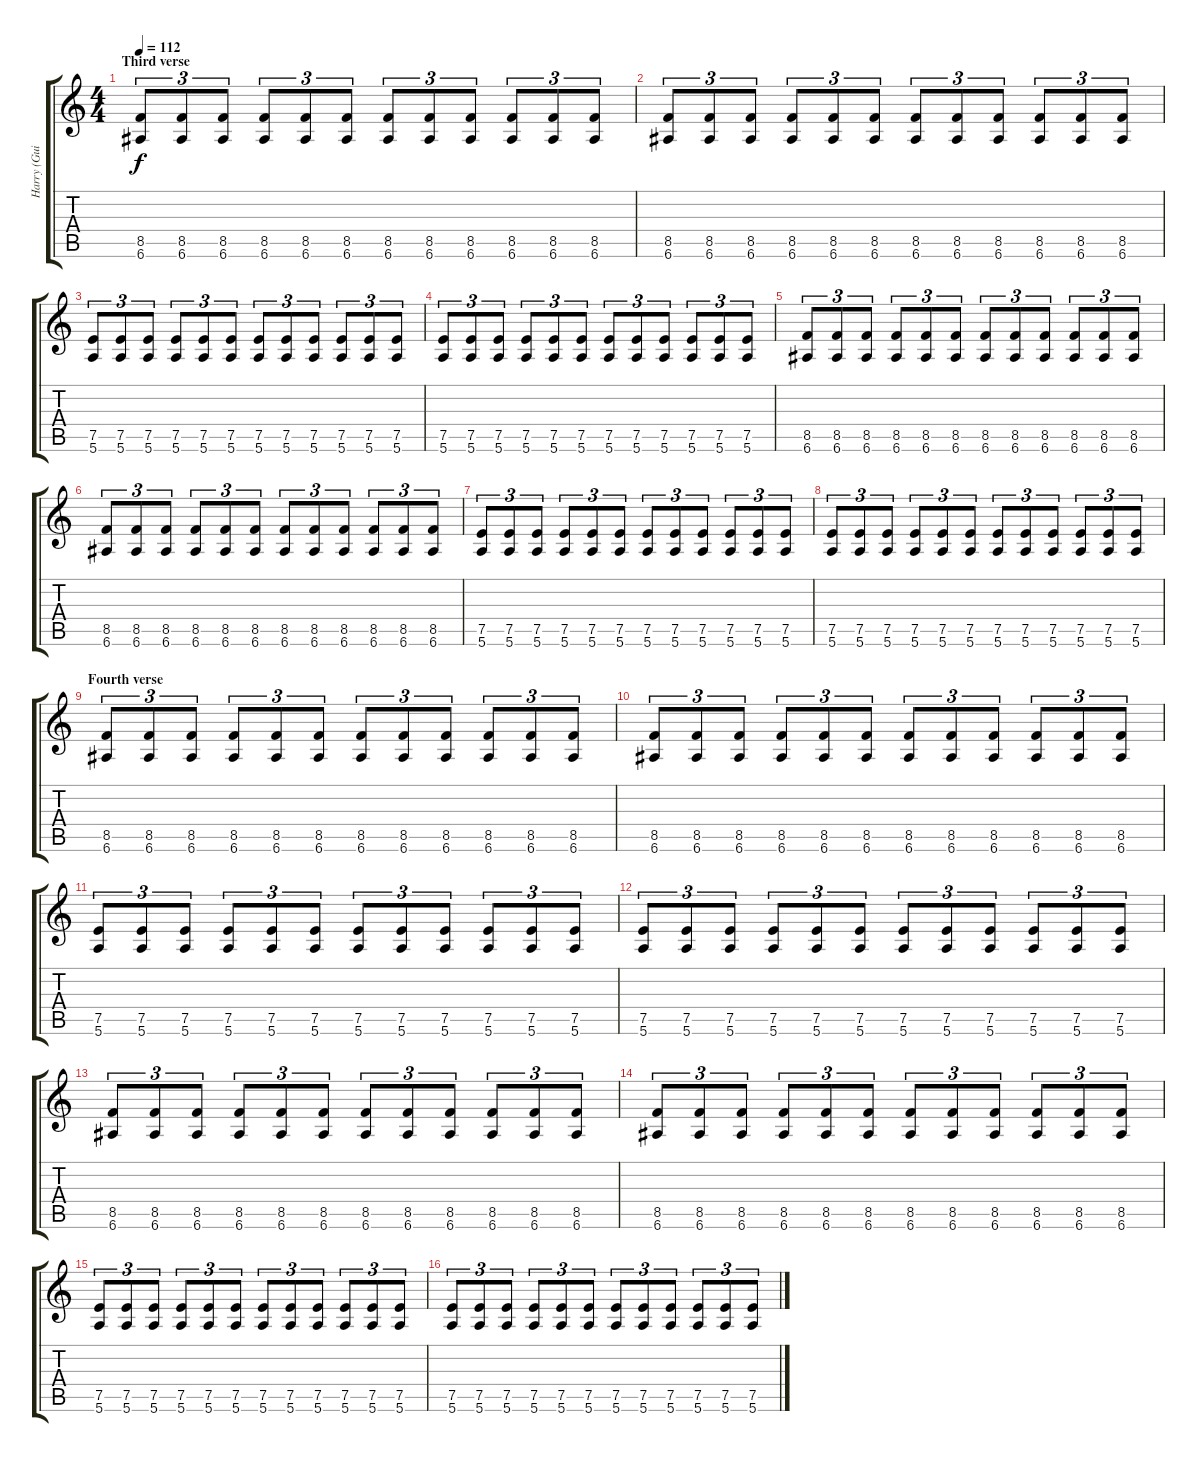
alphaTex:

\track ("Harry (Guitar)" "Harry (Gui") {instrument overdrivenguitar}
\staff {score tabs}
\tuning (E4 B3 G3 D3 A2 E2) {hide}
\ts (4 4)
\section ("" "Third verse")
\tempo 112
\clef g2
\ks c
(8.5 6.6).8{tu (3 2) dy f} (8.5 6.6).8{tu (3 2)} (8.5 6.6).8{tu (3 2)} (8.5 6.6).8{tu (3 2)} (8.5 6.6).8{tu (3 2)} (8.5 6.6).8{tu (3 2)} (8.5 6.6).8{tu (3 2)} (8.5 6.6).8{tu (3 2)} (8.5 6.6).8{tu (3 2)} (8.5 6.6).8{tu (3 2)} (8.5 6.6).8{tu (3 2)} (8.5 6.6).8{tu (3 2)} |
(8.5 6.6).8{tu (3 2)} (8.5 6.6).8{tu (3 2)} (8.5 6.6).8{tu (3 2)} (8.5 6.6).8{tu (3 2)} (8.5 6.6).8{tu (3 2)} (8.5 6.6).8{tu (3 2)} (8.5 6.6).8{tu (3 2)} (8.5 6.6).8{tu (3 2)} (8.5 6.6).8{tu (3 2)} (8.5 6.6).8{tu (3 2)} (8.5 6.6).8{tu (3 2)} (8.5 6.6).8{tu (3 2)} |
(7.5 5.6).8{tu (3 2)} (7.5 5.6).8{tu (3 2)} (7.5 5.6).8{tu (3 2)} (7.5 5.6).8{tu (3 2)} (7.5 5.6).8{tu (3 2)} (7.5 5.6).8{tu (3 2)} (7.5 5.6).8{tu (3 2)} (7.5 5.6).8{tu (3 2)} (7.5 5.6).8{tu (3 2)} (7.5 5.6).8{tu (3 2)} (7.5 5.6).8{tu (3 2)} (7.5 5.6).8{tu (3 2)} |
(7.5 5.6).8{tu (3 2)} (7.5 5.6).8{tu (3 2)} (7.5 5.6).8{tu (3 2)} (7.5 5.6).8{tu (3 2)} (7.5 5.6).8{tu (3 2)} (7.5 5.6).8{tu (3 2)} (7.5 5.6).8{tu (3 2)} (7.5 5.6).8{tu (3 2)} (7.5 5.6).8{tu (3 2)} (7.5 5.6).8{tu (3 2)} (7.5 5.6).8{tu (3 2)} (7.5 5.6).8{tu (3 2)} |
(8.5 6.6).8{tu (3 2)} (8.5 6.6).8{tu (3 2)} (8.5 6.6).8{tu (3 2)} (8.5 6.6).8{tu (3 2)} (8.5 6.6).8{tu (3 2)} (8.5 6.6).8{tu (3 2)} (8.5 6.6).8{tu (3 2)} (8.5 6.6).8{tu (3 2)} (8.5 6.6).8{tu (3 2)} (8.5 6.6).8{tu (3 2)} (8.5 6.6).8{tu (3 2)} (8.5 6.6).8{tu (3 2)} |
(8.5 6.6).8{tu (3 2)} (8.5 6.6).8{tu (3 2)} (8.5 6.6).8{tu (3 2)} (8.5 6.6).8{tu (3 2)} (8.5 6.6).8{tu (3 2)} (8.5 6.6).8{tu (3 2)} (8.5 6.6).8{tu (3 2)} (8.5 6.6).8{tu (3 2)} (8.5 6.6).8{tu (3 2)} (8.5 6.6).8{tu (3 2)} (8.5 6.6).8{tu (3 2)} (8.5 6.6).8{tu (3 2)} |
(7.5 5.6).8{tu (3 2)} (7.5 5.6).8{tu (3 2)} (7.5 5.6).8{tu (3 2)} (7.5 5.6).8{tu (3 2)} (7.5 5.6).8{tu (3 2)} (7.5 5.6).8{tu (3 2)} (7.5 5.6).8{tu (3 2)} (7.5 5.6).8{tu (3 2)} (7.5 5.6).8{tu (3 2)} (7.5 5.6).8{tu (3 2)} (7.5 5.6).8{tu (3 2)} (7.5 5.6).8{tu (3 2)} |
(7.5 5.6).8{tu (3 2)} (7.5 5.6).8{tu (3 2)} (7.5 5.6).8{tu (3 2)} (7.5 5.6).8{tu (3 2)} (7.5 5.6).8{tu (3 2)} (7.5 5.6).8{tu (3 2)} (7.5 5.6).8{tu (3 2)} (7.5 5.6).8{tu (3 2)} (7.5 5.6).8{tu (3 2)} (7.5 5.6).8{tu (3 2)} (7.5 5.6).8{tu (3 2)} (7.5 5.6).8{tu (3 2)} |
\section ("" "Fourth verse")
(8.5 6.6).8{tu (3 2)} (8.5 6.6).8{tu (3 2)} (8.5 6.6).8{tu (3 2)} (8.5 6.6).8{tu (3 2)} (8.5 6.6).8{tu (3 2)} (8.5 6.6).8{tu (3 2)} (8.5 6.6).8{tu (3 2)} (8.5 6.6).8{tu (3 2)} (8.5 6.6).8{tu (3 2)} (8.5 6.6).8{tu (3 2)} (8.5 6.6).8{tu (3 2)} (8.5 6.6).8{tu (3 2)} |
(8.5 6.6).8{tu (3 2)} (8.5 6.6).8{tu (3 2)} (8.5 6.6).8{tu (3 2)} (8.5 6.6).8{tu (3 2)} (8.5 6.6).8{tu (3 2)} (8.5 6.6).8{tu (3 2)} (8.5 6.6).8{tu (3 2)} (8.5 6.6).8{tu (3 2)} (8.5 6.6).8{tu (3 2)} (8.5 6.6).8{tu (3 2)} (8.5 6.6).8{tu (3 2)} (8.5 6.6).8{tu (3 2)} |
(7.5 5.6).8{tu (3 2)} (7.5 5.6).8{tu (3 2)} (7.5 5.6).8{tu (3 2)} (7.5 5.6).8{tu (3 2)} (7.5 5.6).8{tu (3 2)} (7.5 5.6).8{tu (3 2)} (7.5 5.6).8{tu (3 2)} (7.5 5.6).8{tu (3 2)} (7.5 5.6).8{tu (3 2)} (7.5 5.6).8{tu (3 2)} (7.5 5.6).8{tu (3 2)} (7.5 5.6).8{tu (3 2)} |
(7.5 5.6).8{tu (3 2)} (7.5 5.6).8{tu (3 2)} (7.5 5.6).8{tu (3 2)} (7.5 5.6).8{tu (3 2)} (7.5 5.6).8{tu (3 2)} (7.5 5.6).8{tu (3 2)} (7.5 5.6).8{tu (3 2)} (7.5 5.6).8{tu (3 2)} (7.5 5.6).8{tu (3 2)} (7.5 5.6).8{tu (3 2)} (7.5 5.6).8{tu (3 2)} (7.5 5.6).8{tu (3 2)} |
(8.5 6.6).8{tu (3 2)} (8.5 6.6).8{tu (3 2)} (8.5 6.6).8{tu (3 2)} (8.5 6.6).8{tu (3 2)} (8.5 6.6).8{tu (3 2)} (8.5 6.6).8{tu (3 2)} (8.5 6.6).8{tu (3 2)} (8.5 6.6).8{tu (3 2)} (8.5 6.6).8{tu (3 2)} (8.5 6.6).8{tu (3 2)} (8.5 6.6).8{tu (3 2)} (8.5 6.6).8{tu (3 2)} |
(8.5 6.6).8{tu (3 2)} (8.5 6.6).8{tu (3 2)} (8.5 6.6).8{tu (3 2)} (8.5 6.6).8{tu (3 2)} (8.5 6.6).8{tu (3 2)} (8.5 6.6).8{tu (3 2)} (8.5 6.6).8{tu (3 2)} (8.5 6.6).8{tu (3 2)} (8.5 6.6).8{tu (3 2)} (8.5 6.6).8{tu (3 2)} (8.5 6.6).8{tu (3 2)} (8.5 6.6).8{tu (3 2)} |
(7.5 5.6).8{tu (3 2)} (7.5 5.6).8{tu (3 2)} (7.5 5.6).8{tu (3 2)} (7.5 5.6).8{tu (3 2)} (7.5 5.6).8{tu (3 2)} (7.5 5.6).8{tu (3 2)} (7.5 5.6).8{tu (3 2)} (7.5 5.6).8{tu (3 2)} (7.5 5.6).8{tu (3 2)} (7.5 5.6).8{tu (3 2)} (7.5 5.6).8{tu (3 2)} (7.5 5.6).8{tu (3 2)} |
(7.5 5.6).8{tu (3 2)} (7.5 5.6).8{tu (3 2)} (7.5 5.6).8{tu (3 2)} (7.5 5.6).8{tu (3 2)} (7.5 5.6).8{tu (3 2)} (7.5 5.6).8{tu (3 2)} (7.5 5.6).8{tu (3 2)} (7.5 5.6).8{tu (3 2)} (7.5 5.6).8{tu (3 2)} (7.5 5.6).8{tu (3 2)} (7.5 5.6).8{tu (3 2)} (7.5 5.6).8{tu (3 2)}
